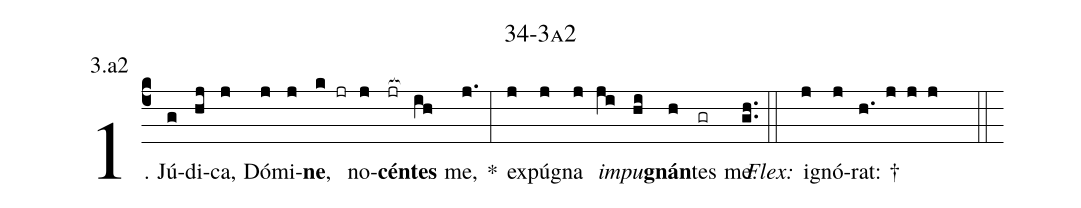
name: 34-3a2;
annotation: 3.a2;
%%
(c4)1. Jú(g)di(hj)ca,(j) Dó(j)mi(j)<b>ne</b>,(k jr) no(j)<b>cén</b>(jr[ocb:1{])<b>tes</b>(ih[ocb:0}]) me,(j.) *(:) ex(j)pú(j)gna(j) <i>im</i>(ji)<i>pu</i>(hi)<b>gnán</b>(h)tes(gr) me.(gh..) (::)
<i>Flex:</i>()  i(j)gnó(j)rat: †(h. j j j  ::)
